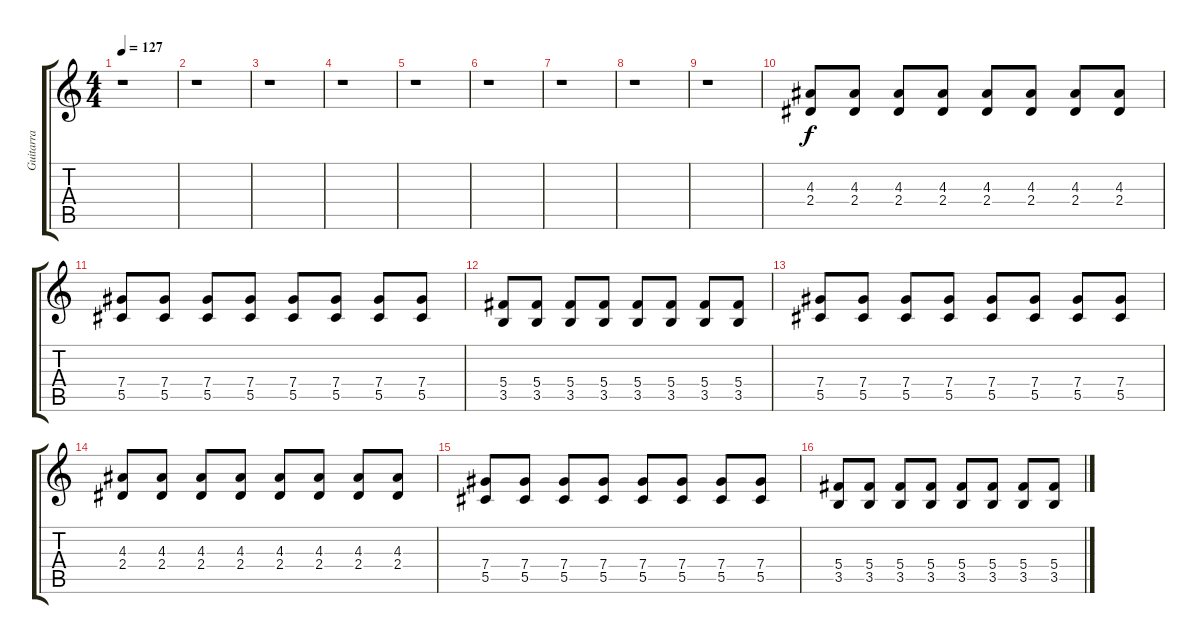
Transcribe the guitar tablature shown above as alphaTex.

\track ("Guitarra" "Guitarra") {instrument distortionguitar}
\staff {score tabs}
\tuning (Eb4 Bb3 Gb3 Db3 Ab2 Eb2) {hide}
\ts (4 4)
\tempo 127
\clef g2
\ks c
r.1{dy f} |
r.1 |
r.1 |
r.1 |
r.1 |
r.1 |
r.1 |
r.1 |
r.1 |
(4.3 2.4).8 (4.3 2.4).8 (4.3 2.4).8 (4.3 2.4).8 (4.3 2.4).8 (4.3 2.4).8 (4.3 2.4).8 (4.3 2.4).8 |
(7.4 5.5).8 (7.4 5.5).8 (7.4 5.5).8 (7.4 5.5).8 (7.4 5.5).8 (7.4 5.5).8 (7.4 5.5).8 (7.4 5.5).8 |
(5.4 3.5).8 (5.4 3.5).8 (5.4 3.5).8 (5.4 3.5).8 (5.4 3.5).8 (5.4 3.5).8 (5.4 3.5).8 (5.4 3.5).8 |
(7.4 5.5).8 (7.4 5.5).8 (7.4 5.5).8 (7.4 5.5).8 (7.4 5.5).8 (7.4 5.5).8 (7.4 5.5).8 (7.4 5.5).8 |
(4.3 2.4).8 (4.3 2.4).8 (4.3 2.4).8 (4.3 2.4).8 (4.3 2.4).8 (4.3 2.4).8 (4.3 2.4).8 (4.3 2.4).8 |
(7.4 5.5).8 (7.4 5.5).8 (7.4 5.5).8 (7.4 5.5).8 (7.4 5.5).8 (7.4 5.5).8 (7.4 5.5).8 (7.4 5.5).8 |
(5.4 3.5).8 (5.4 3.5).8 (5.4 3.5).8 (5.4 3.5).8 (5.4 3.5).8 (5.4 3.5).8 (5.4 3.5).8 (5.4 3.5).8
